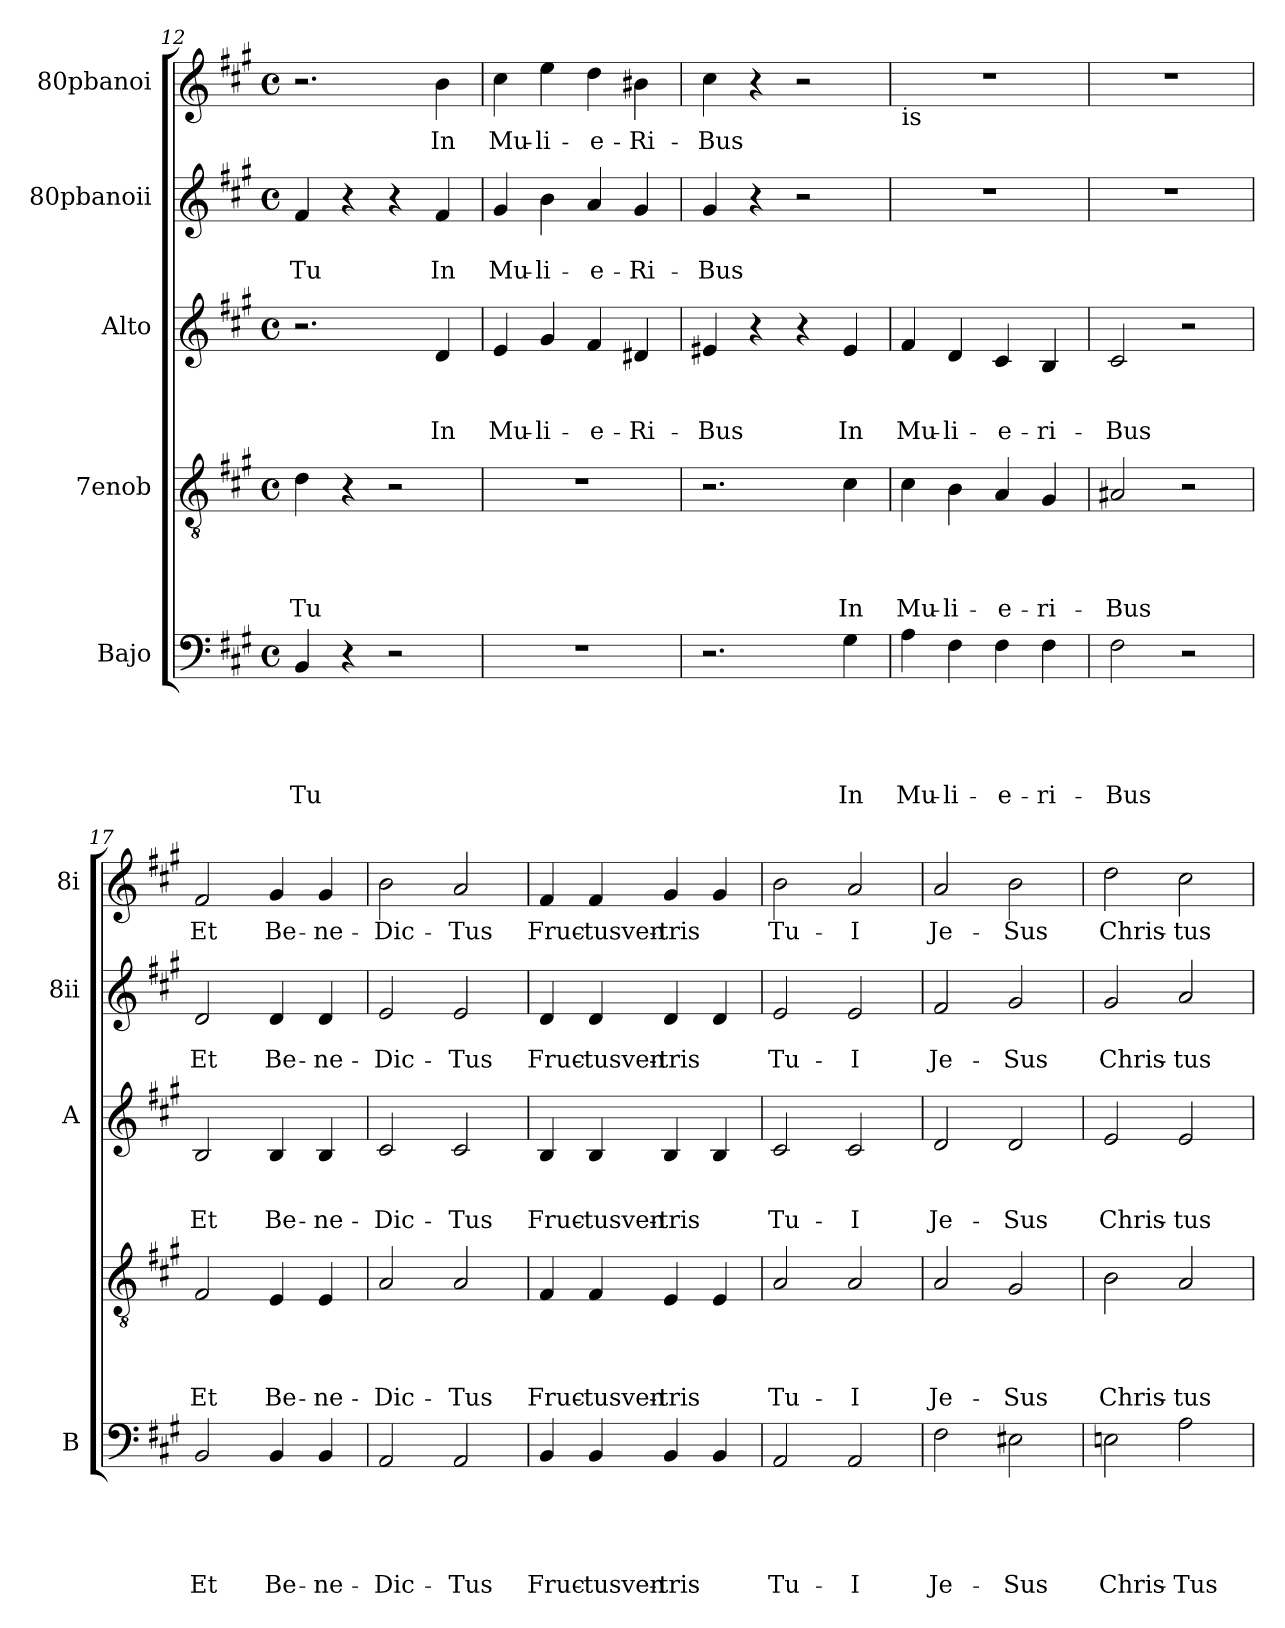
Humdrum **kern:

**kern	**text	**text	**text	**text	**text	**kern	**text	**text	**text	**text	**kern	**text	**text	**text	**kern	**text	**text	**kern	**text
*part5	*part5	*part5	*part5	*part5	*part5	*part4	*part4	*part4	*part4	*part4	*part3	*part3	*part3	*part3	*part2	*part2	*part2	*part1	*part1
*staff5	*staff5	*staff5	*staff5	*staff5	*staff5	*staff4	*staff4	*staff4	*staff4	*staff4	*staff3	*staff3	*staff3	*staff3	*staff2	*staff2	*staff2	*staff1	*staff1
*I"Bajo	*	*	*	*	*	*I"7enob	*	*	*	*	*I"Alto	*	*	*	*I"80pbanoii	*	*	*I"80pbanoi	*
*I'B	*	*	*	*	*	*	*	*	*	*	*I'A	*	*	*	*I'8ii	*	*	*I'8i	*
*clefF4	*	*	*	*	*	*clefGv2	*	*	*	*	*clefG2	*	*	*	*clefG2	*	*	*clefG2	*
*k[f#c#g#]	*	*	*	*	*	*k[f#c#g#]	*	*	*	*	*k[f#c#g#]	*	*	*	*k[f#c#g#]	*	*	*k[f#c#g#]	*
*A:	*	*	*	*	*	*A:	*	*	*	*	*A:	*	*	*	*A:	*	*	*A:	*
*M4/4	*	*	*	*	*	*M4/4	*	*	*	*	*M4/4	*	*	*	*M4/4	*	*	*M4/4	*
*met(c)	*	*	*	*	*	*met(c)	*	*	*	*	*met(c)	*	*	*	*met(c)	*	*	*met(c)	*
=12	=12	=12	=12	=12	=12	=12	=12	=12	=12	=12	=12	=12	=12	=12	=12	=12	=12	=12	=12
!	!	!	!	!	!LO:LY:b	!	!	!	!	!LO:LY:b	!	!	!	!	!	!	!LO:LY:b	!	!
4BB/	.	.	.	.	-Tu	4d\	.	.	.	-Tu	2.r	.	.	.	4f#/	.	-Tu	2.r	.
4r	.	.	.	.	.	4r	.	.	.	.	.	.	.	.	4r	.	.	.	.
2r	.	.	.	.	.	2r	.	.	.	.	.	.	.	.	4r	.	.	.	.
!	!	!	!	!	!	!	!	!	!	!	!	!	!	!LO:LY:b	!	!	!LO:LY:b	!	!LO:LY:b
.	.	.	.	.	.	.	.	.	.	.	4d/	.	.	In	4f#/	.	In	4b\	In
=13	=13	=13	=13	=13	=13	=13	=13	=13	=13	=13	=13	=13	=13	=13	=13	=13	=13	=13	=13
!	!	!	!	!	!	!	!	!	!	!	!	!	!	!LO:LY:b	!	!	!LO:LY:b	!	!LO:LY:b
1r	.	.	.	.	.	1r	.	.	.	.	4e/	.	.	Mu-	4g#/	.	Mu-	4cc#\	Mu-
!	!	!	!	!	!	!	!	!	!	!	!	!	!	!LO:LY:b	!	!	!LO:LY:b	!	!LO:LY:b
.	.	.	.	.	.	.	.	.	.	.	4g#/	.	.	-li-	4b\	.	-li-	4ee\	-li-
!	!	!	!	!	!	!	!	!	!	!	!	!	!	!LO:LY:b:rj	!	!	!LO:LY:b:rj	!	!LO:LY:b:rj
.	.	.	.	.	.	.	.	.	.	.	4f#/	.	.	-e-	4a/	.	-e-	4dd\	-e-
!	!	!	!	!	!	!	!	!	!	!	!	!	!	!LO:LY:b	!	!	!LO:LY:b	!	!LO:LY:b
.	.	.	.	.	.	.	.	.	.	.	4d#X/	.	.	-Ri-	4g#/	.	-Ri-	4b#X\	-Ri-
=14	=14	=14	=14	=14	=14	=14	=14	=14	=14	=14	=14	=14	=14	=14	=14	=14	=14	=14	=14
!	!	!	!	!	!	!	!	!	!	!	!	!	!	!LO:LY:b	!	!	!LO:LY:b	!	!LO:LY:b
2.r	.	.	.	.	.	2.r	.	.	.	.	4e#X/	.	.	-Bus	4g#/	.	-Bus	4cc#\	-Bus
.	.	.	.	.	.	.	.	.	.	.	4r	.	.	.	4r	.	.	4r	.
.	.	.	.	.	.	.	.	.	.	.	4r	.	.	.	2r	.	.	2r	.
!	!	!	!	!	!LO:LY:b	!	!	!	!	!LO:LY:b	!	!	!	!LO:LY:b	!	!	!	!	!
4G#\	.	.	.	.	In	4c#\	.	.	.	In	4e#/	.	.	In	.	.	.	.	.
!!LO:PB:g=z
=15	=15	=15	=15	=15	=15	=15	=15	=15	=15	=15	=15	=15	=15	=15	=15	=15	=15	=15	=15
!	!	!	!	!	!	!	!	!	!	!	!	!	!	!	!	!	!	!LO:TX:b:t=is	!
!	!	!	!	!	!LO:LY:b	!	!	!	!	!LO:LY:b	!	!	!	!LO:LY:b	!	!	!	!	!
4A\	.	.	.	.	Mu-	4c#\	.	.	.	Mu-	4f#/	.	.	Mu-	1r	.	.	1r	.
!	!	!	!	!	!LO:LY:b	!	!	!	!	!LO:LY:b	!	!	!	!LO:LY:b	!	!	!	!	!
4F#\	.	.	.	.	-li-	4B\	.	.	.	-li-	4d/	.	.	-li-	.	.	.	.	.
!	!	!	!	!	!LO:LY:b	!	!	!	!	!LO:LY:b	!	!	!	!LO:LY:b	!	!	!	!	!
4F#\	.	.	.	.	-e-	4A/	.	.	.	-e-	4c#/	.	.	-e-	.	.	.	.	.
!	!	!	!	!	!LO:LY:b:rj	!	!	!	!	!LO:LY:b:rj	!	!	!	!LO:LY:b:rj	!	!	!	!	!
4F#\	.	.	.	.	-ri-	4G#/	.	.	.	-ri-	4B/	.	.	-ri-	.	.	.	.	.
=16	=16	=16	=16	=16	=16	=16	=16	=16	=16	=16	=16	=16	=16	=16	=16	=16	=16	=16	=16
!	!	!	!	!	!LO:LY:b	!	!	!	!	!LO:LY:b	!	!	!	!LO:LY:b	!	!	!	!	!
2F#\	.	.	.	.	-Bus	2A#X/	.	.	.	-Bus	2c#/	.	.	-Bus	1r	.	.	1r	.
2r	.	.	.	.	.	2r	.	.	.	.	2r	.	.	.	.	.	.	.	.
=17	=17	=17	=17	=17	=17	=17	=17	=17	=17	=17	=17	=17	=17	=17	=17	=17	=17	=17	=17
!	!	!	!	!	!LO:LY:b	!	!	!	!	!LO:LY:b	!	!	!	!LO:LY:b	!	!	!LO:LY:b	!	!LO:LY:b
2BB/	.	.	.	.	Et	2F#/	.	.	.	Et	2B/	.	.	Et	2d/	.	Et	2f#/	Et
!	!	!	!	!	!LO:LY:b	!	!	!	!	!LO:LY:b	!	!	!	!LO:LY:b	!	!	!LO:LY:b	!	!LO:LY:b
4BB/	.	.	.	.	Be-	4E/	.	.	.	Be-	4B/	.	.	Be-	4d/	.	Be-	4g#/	Be-
!	!	!	!	!	!LO:LY:b:rj	!	!	!	!	!LO:LY:b:rj	!	!	!	!LO:LY:b:rj	!	!	!LO:LY:b:rj	!	!LO:LY:b:rj
4BB/	.	.	.	.	-ne-	4E/	.	.	.	-ne-	4B/	.	.	-ne-	4d/	.	-ne-	4g#/	-ne-
=18	=18	=18	=18	=18	=18	=18	=18	=18	=18	=18	=18	=18	=18	=18	=18	=18	=18	=18	=18
!	!	!	!	!	!LO:LY:b	!	!	!	!	!LO:LY:b	!	!	!	!LO:LY:b	!	!	!LO:LY:b	!	!LO:LY:b
2AA/	.	.	.	.	-Dic-	2A/	.	.	.	-Dic-	2c#/	.	.	-Dic-	2e/	.	-Dic-	2b\	-Dic-
!	!	!	!	!	!LO:LY:b	!	!	!	!	!LO:LY:b	!	!	!	!LO:LY:b	!	!	!LO:LY:b	!	!LO:LY:b
2AA/	.	.	.	.	-Tus	2A/	.	.	.	-Tus	2c#/	.	.	-Tus	2e/	.	-Tus	2a/	-Tus
=19	=19	=19	=19	=19	=19	=19	=19	=19	=19	=19	=19	=19	=19	=19	=19	=19	=19	=19	=19
!	!	!	!	!	!LO:LY:b	!	!	!	!	!LO:LY:b	!	!	!	!LO:LY:b	!	!	!LO:LY:b	!	!LO:LY:b
4BB/	.	.	.	.	Fruc-	4F#/	.	.	.	Fruc-	4B/	.	.	Fruc-	4d/	.	Fruc-	4f#/	Fruc-
!	!	!	!	!	!LO:LY:b	!	!	!	!	!LO:LY:b	!	!	!	!LO:LY:b	!	!	!LO:LY:b	!	!LO:LY:b
4BB/	.	.	.	.	-tusven-	4F#/	.	.	.	-tusven-	4B/	.	.	-tusven-	4d/	.	-tusven-	4f#/	-tusven-
!	!	!	!	!	!LO:LY:b	!	!	!	!	!LO:LY:b	!	!	!	!LO:LY:b	!	!	!LO:LY:b	!	!LO:LY:b
4BB/	.	.	.	.	-tris	4E/	.	.	.	-tris	4B/	.	.	-tris	4d/	.	-tris	4g#/	-tris
4BB/	.	.	.	.	.	4E/	.	.	.	.	4B/	.	.	.	4d/	.	.	4g#/	.
=20	=20	=20	=20	=20	=20	=20	=20	=20	=20	=20	=20	=20	=20	=20	=20	=20	=20	=20	=20
!	!	!	!	!	!LO:LY:b	!	!	!	!	!LO:LY:b	!	!	!	!LO:LY:b	!	!	!LO:LY:b	!	!LO:LY:b
2AA/	.	.	.	.	Tu-	2A/	.	.	.	Tu-	2c#/	.	.	Tu-	2e/	.	Tu-	2b\	Tu-
!	!	!	!	!	!LO:LY:b	!	!	!	!	!LO:LY:b	!	!	!	!LO:LY:b	!	!	!LO:LY:b	!	!LO:LY:b
2AA/	.	.	.	.	-I	2A/	.	.	.	-I	2c#/	.	.	-I	2e/	.	-I	2a/	-I
=21	=21	=21	=21	=21	=21	=21	=21	=21	=21	=21	=21	=21	=21	=21	=21	=21	=21	=21	=21
!	!	!	!	!	!LO:LY:b	!	!	!	!	!LO:LY:b	!	!	!	!LO:LY:b	!	!	!LO:LY:b	!	!LO:LY:b
2F#\	.	.	.	.	Je-	2A/	.	.	.	Je-	2d/	.	.	Je-	2f#/	.	Je-	2a/	Je-
!	!	!	!	!	!LO:LY:b	!	!	!	!	!LO:LY:b	!	!	!	!LO:LY:b	!	!	!LO:LY:b	!	!LO:LY:b
2E#X\	.	.	.	.	-Sus	2G#/	.	.	.	-Sus	2d/	.	.	-Sus	2g#/	.	-Sus	2b\	-Sus
=22	=22	=22	=22	=22	=22	=22	=22	=22	=22	=22	=22	=22	=22	=22	=22	=22	=22	=22	=22
!	!	!	!	!	!LO:LY:b	!	!	!	!	!LO:LY:b	!	!	!	!LO:LY:b	!	!	!LO:LY:b	!	!LO:LY:b
2En\	.	.	.	.	Chris-	2B\	.	.	.	Chris-	2e/	.	.	Chris-	2g#/	.	Chris-	2dd\	Chris-
!	!	!	!	!	!LO:LY:b	!	!	!	!	!LO:LY:b:rj	!	!	!	!LO:LY:b:rj	!	!	!LO:LY:b:rj	!	!LO:LY:b:rj
2A\	.	.	.	.	-Tus	2A/	.	.	.	-tus	2e/	.	.	-tus	2a/	.	-tus	2cc#\	-tus
=	=	=	=	=	=	=	=	=	=	=	=	=	=	=	=	=	=	=	=
*-	*-	*-	*-	*-	*-	*-	*-	*-	*-	*-	*-	*-	*-	*-	*-	*-	*-	*-	*-
